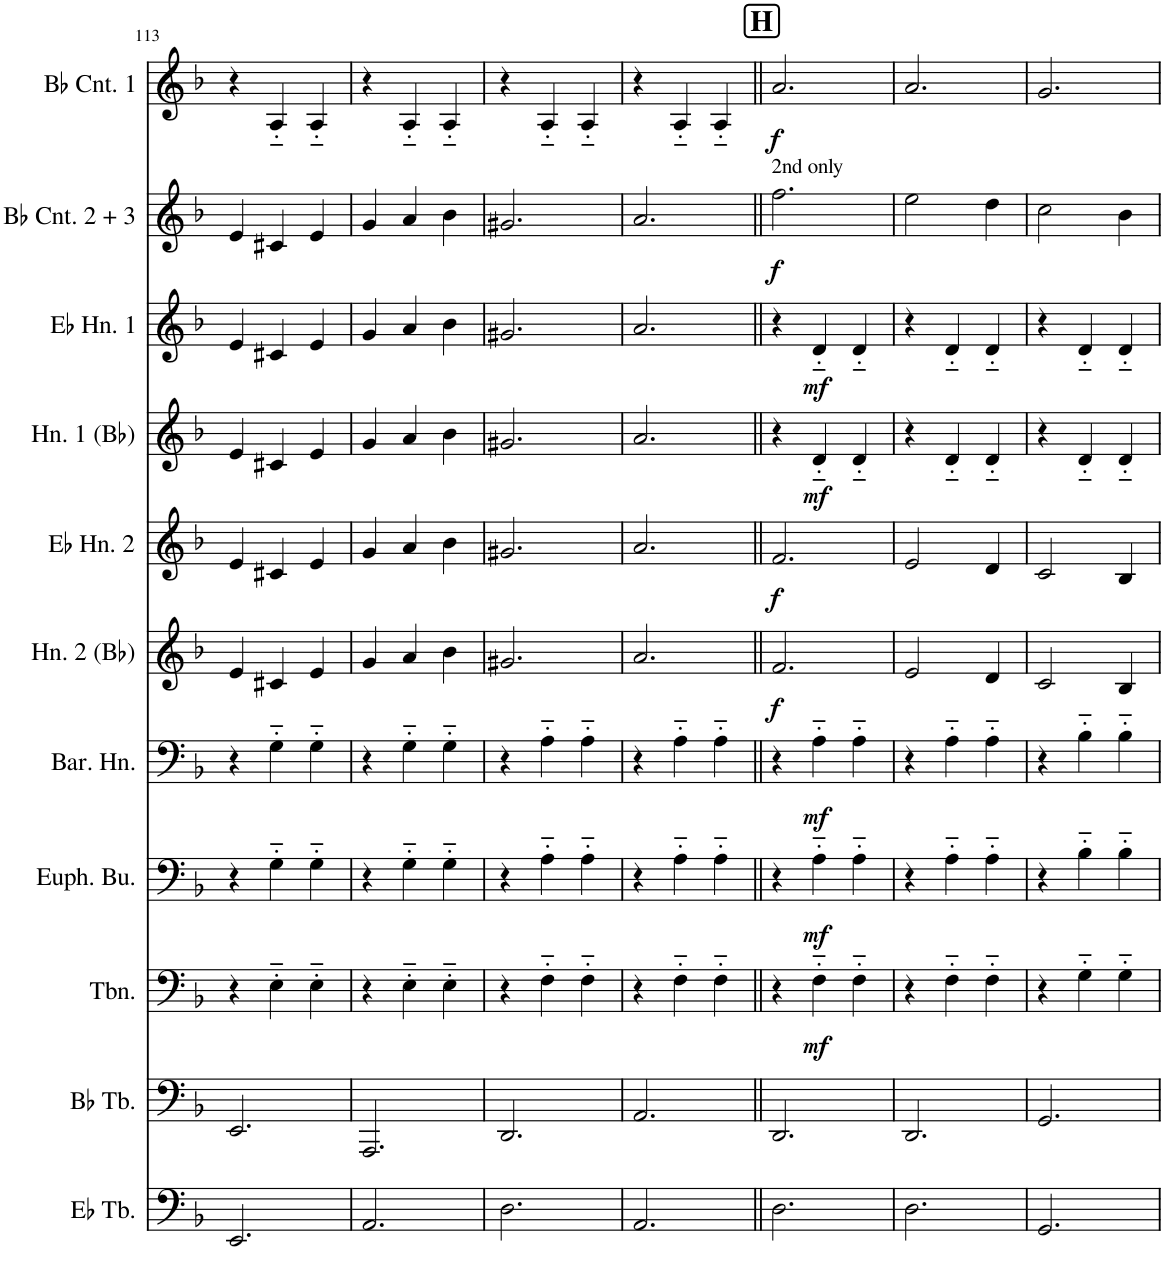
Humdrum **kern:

**kern	**kern	**kern	**dynam	**kern	**dynam	**kern	**dynam	**kern	**dynam	**kern	**dynam	**kern	**dynam	**kern	**dynam	**kern	**dynam	**kern	**dynam
*part11	*part10	*part9	*part9	*part8	*part8	*part7	*part7	*part6	*part6	*part5	*part5	*part4	*part4	*part3	*part3	*part2	*part2	*part1	*part1
*staff11	*staff10	*staff9	*staff9	*staff8	*staff8	*staff7	*staff7	*staff6	*staff6	*staff5	*staff5	*staff4	*staff4	*staff3	*staff3	*staff2	*staff2	*staff1	*staff1
*I"Eb Tuba	*I"Bb Tuba	*I"Trombone	*	*I"Euphonium	*	*I"Baritone Horn	*	*I"Horn 2 (Bb)	*	*I"Horn in Eb2	*	*I"Horn 1 (Bb)	*	*I"Horn in Eb1	*	*I"Bb Cornet 2 + 3	*	*I"BbCornet 1	*
*I'Eb Tb.	*I'Bb Tb.	*I'Tbn.	*	*	*	*I'Bar. Hn.	*	*I'Hn. 2 (Bb)	*	*	*	*I'Hn. 1 (Bb)	*	*	*	*I'Bb Cnt. 2 + 3	*	*I'Bb Cnt. 1	*
!!LO:PB:g=z
*clefF4	*clefF4	*clefF4	*	*clefF4	*	*clefF4	*	*clefG2	*	*clefG2	*	*clefG2	*	*clefG2	*	*clefG2	*	*clefG2	*
*	*	*	*	*	*	*Trd4c7	*	*Trd1c2	*	*Trd4c7	*	*Trd1c2	*	*Trd4c7	*	*Trd1c2	*	*Trd1c2	*
*k[b-]	*k[b-]	*k[b-]	*	*k[b-]	*	*k[b-]	*	*k[b-]	*	*k[b-]	*	*k[b-]	*	*k[b-]	*	*k[b-]	*	*k[b-]	*
*M3/4	*M3/4	*M3/4	*	*M3/4	*	*M3/4	*	*M3/4	*	*M3/4	*	*M3/4	*	*M3/4	*	*M3/4	*	*M3/4	*
=113	=113	=113	=113	=113	=113	=113	=113	=113	=113	=113	=113	=113	=113	=113	=113	=113	=113	=113	=113
2.EE/	2.EE/	4r	.	4r	.	4r	.	4e/	.	4e/	.	4e/	.	4e/	.	4e/	.	4r	.
.	.	4E'~\	.	4G'~\	.	4G'~\	.	4c#X/	.	4c#X/	.	4c#X/	.	4c#X/	.	4c#X/	.	4A'~/	.
.	.	4E'~\	.	4G'~\	.	4G'~\	.	4e/	.	4e/	.	4e/	.	4e/	.	4e/	.	4A'~/	.
=114	=114	=114	=114	=114	=114	=114	=114	=114	=114	=114	=114	=114	=114	=114	=114	=114	=114	=114	=114
2.AA/	2.AAA/	4r	.	4r	.	4r	.	4g/	.	4g/	.	4g/	.	4g/	.	4g/	.	4r	.
.	.	4E'~\	.	4G'~\	.	4G'~\	.	4a/	.	4a/	.	4a/	.	4a/	.	4a/	.	4A'~/	.
.	.	4E'~\	.	4G'~\	.	4G'~\	.	4b-\	.	4b-\	.	4b-\	.	4b-\	.	4b-\	.	4A'~/	.
=115	=115	=115	=115	=115	=115	=115	=115	=115	=115	=115	=115	=115	=115	=115	=115	=115	=115	=115	=115
2.D\	2.DD/	4r	.	4r	.	4r	.	2.g#X/	.	2.g#X/	.	2.g#X/	.	2.g#X/	.	2.g#X/	.	4r	.
.	.	4F'~\	.	4A'~\	.	4A'~\	.	.	.	.	.	.	.	.	.	.	.	4A'~/	.
.	.	4F'~\	.	4A'~\	.	4A'~\	.	.	.	.	.	.	.	.	.	.	.	4A'~/	.
=116	=116	=116	=116	=116	=116	=116	=116	=116	=116	=116	=116	=116	=116	=116	=116	=116	=116	=116	=116
2.AA/	2.AA/	4r	.	4r	.	4r	.	2.a/	.	2.a/	.	2.a/	.	2.a/	.	2.a/	.	4r	.
.	.	4F'~\	.	4A'~\	.	4A'~\	.	.	.	.	.	.	.	.	.	.	.	4A'~/	.
.	.	4F'~\	.	4A'~\	.	4A'~\	.	.	.	.	.	.	.	.	.	.	.	4A'~/	.
!!LO:REH:place=s1:a:B:cj:fs=14:t=H
=117||	=117||	=117||	=117||	=117||	=117||	=117||	=117||	=117||	=117||	=117||	=117||	=117||	=117||	=117||	=117||	=117||	=117||	=117||	=117||
!	!	!	!	!	!	!	!	!	!	!	!	!	!	!	!	!LO:TX:a:t=2nd only	!	!	!
!	!	!	!	!	!	!	!	!	!LO:DY:b	!	!LO:DY:b	!	!	!	!	!	!LO:DY:b	!	!LO:DY:b
2.D\	2.DD/	4r	.	4r	.	4r	.	2.f/	f	2.f/	f	4r	.	4r	.	2.ff\	f	2.a/	f
!	!	!	!LO:DY:b	!	!LO:DY:b	!	!LO:DY:b	!	!	!	!	!	!LO:DY:b	!	!LO:DY:b	!	!	!	!
.	.	4F'~\	mf	4A'~\	mf	4A'~\	mf	.	.	.	.	4d'~/	mf	4d'~/	mf	.	.	.	.
.	.	4F'~\	.	4A'~\	.	4A'~\	.	.	.	.	.	4d'~/	.	4d'~/	.	.	.	.	.
=118	=118	=118	=118	=118	=118	=118	=118	=118	=118	=118	=118	=118	=118	=118	=118	=118	=118	=118	=118
2.D\	2.DD/	4r	.	4r	.	4r	.	2e/	.	2e/	.	4r	.	4r	.	2ee\	.	2.a/	.
.	.	4F'~\	.	4A'~\	.	4A'~\	.	.	.	.	.	4d'~/	.	4d'~/	.	.	.	.	.
.	.	4F'~\	.	4A'~\	.	4A'~\	.	4d/	.	4d/	.	4d'~/	.	4d'~/	.	4dd\	.	.	.
=119	=119	=119	=119	=119	=119	=119	=119	=119	=119	=119	=119	=119	=119	=119	=119	=119	=119	=119	=119
2.GG/	2.GG/	4r	.	4r	.	4r	.	2c/	.	2c/	.	4r	.	4r	.	2cc\	.	2.g/	.
.	.	4G'~\	.	4B-'~\	.	4B-'~\	.	.	.	.	.	4d'~/	.	4d'~/	.	.	.	.	.
.	.	4G'~\	.	4B-'~\	.	4B-'~\	.	4B-/	.	4B-/	.	4d'~/	.	4d'~/	.	4b-\	.	.	.
=	=	=	=	=	=	=	=	=	=	=	=	=	=	=	=	=	=	=	=
*-	*-	*-	*-	*-	*-	*-	*-	*-	*-	*-	*-	*-	*-	*-	*-	*-	*-	*-	*-
